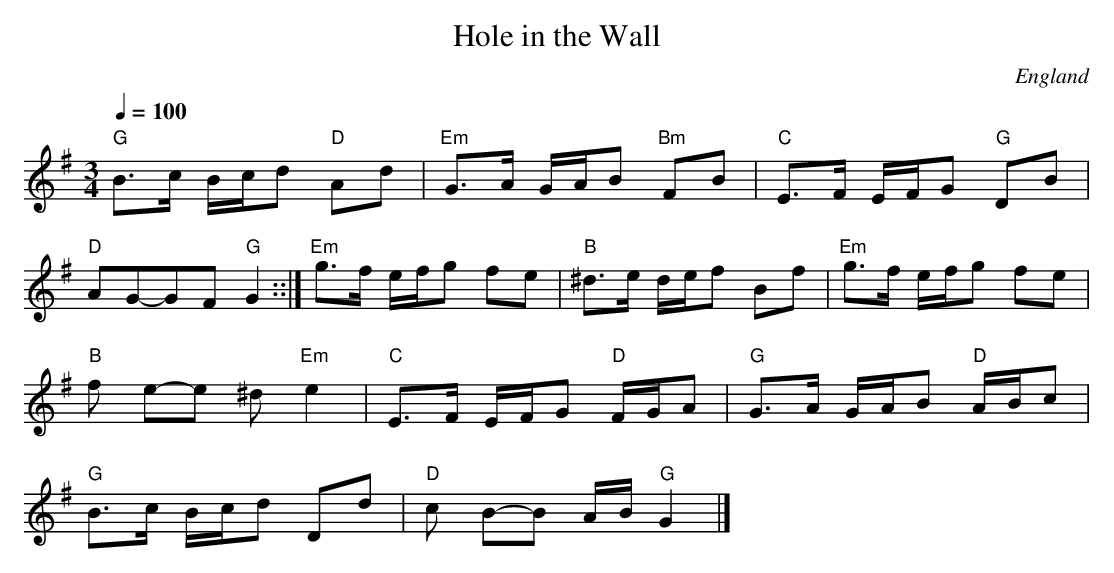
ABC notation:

X:1
T:Hole in the Wall     %Tune name
Q:1/4=100     %Tempo
|:
O:England
M:3/4     %Meter
L:1/8     %
K:G
"G"B3/2c/ B/c/d "D"Ad |"Em"G3/2A/ G/A/B "Bm"FB |"C"E3/2F/ E/F/G "G"DB|
"D"AG-GF "G"G2 ::|"Em"g3/2f/ e/f/g fe |"B"^d3/2e/ d/e/f Bf |"Em"g3/2f/ e/f/g fe |
"B"f e-e ^d "Em"e2 |"C"E3/2F/ E/F/G "D"F/G/A |"G"G3/2A/ G/A/B "D"A/B/c |
"G"B3/2c/ B/c/d Dd |"D"c B-B A/B/ "G"G2|]
